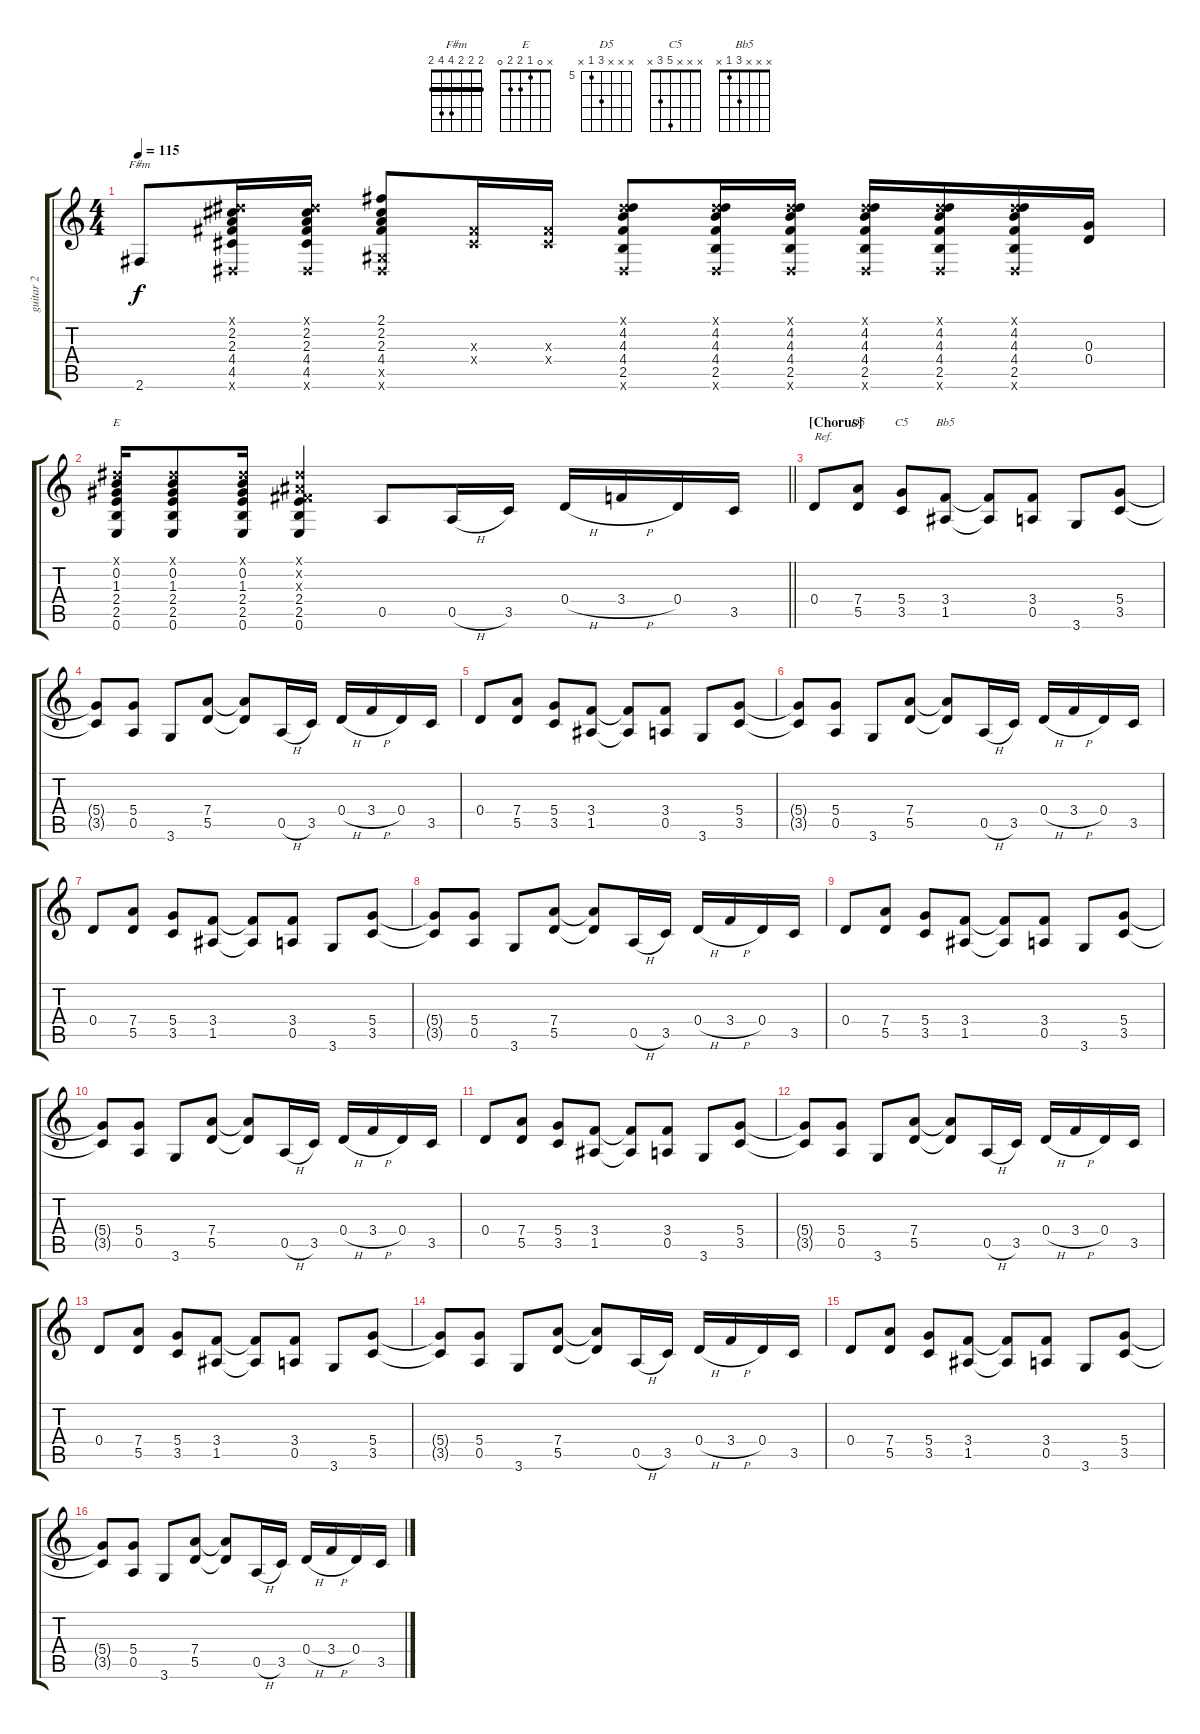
\track ("guitar 2" "guitar 2") {instrument overdrivenguitar}
\staff {score tabs}
\tuning (E4 B3 G3 D3 A2 E2) {hide}
\chord ("F#m" 2 2 2 4 4 2) {barre 2}
\chord ("E" x 0 1 2 2 0)
\chord ("D5" x x x 7 5 x) {firstfret 5}
\chord ("C5" x x x 5 3 x)
\chord ("Bb5" x x x 3 1 x)
\ts (4 4)
\tempo 115
\clef g2
\ks c
2.6.8{ch "F#m" dy f} (-1.1{x} 2.2 2.3 4.4 4.5 -1.6{x}).16 (-1.1{x} 2.2 2.3 4.4 4.5 -1.6{x}).16 (2.1 2.2 2.3 4.4 -1.5{x} -1.6{x}).8 (-1.3{x} -1.4{x}).16 (-1.3{x} -1.4{x}).16 (-1.1{x} 4.2 4.3 4.4 2.5 -1.6{x}).8 (-1.1{x} 4.2 4.3 4.4 2.5 -1.6{x}).16 (-1.1{x} 4.2 4.3 4.4 2.5 -1.6{x}).16 (-1.1{x} 4.2 4.3 4.4 2.5 -1.6{x}).16 (-1.1{x} 4.2 4.3 4.4 2.5 -1.6{x}).16 (-1.1{x} 4.2 4.3 4.4 2.5 -1.6{x}).16 (0.3 0.4).16 |
\barLineRight lightlight
(-1.1{x} 0.2 1.3 2.4 2.5 0.6).16{ch "E"} (-1.1{x} 0.2 1.3 2.4 2.5 0.6).8 (-1.1{x} 0.2 1.3 2.4 2.5 0.6).16 (-1.1{x} -1.2{x} -1.3{x} 2.4 2.5 0.6).4 0.5.8 0.5{h}.16 3.5.16 0.4{h}.16 3.4{h}.16 0.4.16 3.5.16 |
\section ("" "[Chorus]")
0.4.8{txt "Ref."} (7.4 5.5).8{ch "D5"} (5.4 3.5).8{ch "C5"} (3.4 1.5).8{ch "Bb5"} (3.4{t} 1.5{t}).8 (3.4 0.5).8 3.6.8 (5.4 3.5).8 |
(5.4{t} 3.5{t}).8 (5.4 0.5).8 3.6.8 (7.4 5.5).8 (7.4{t} 5.5{t}).8 0.5{h}.16 3.5.16 0.4{h}.16 3.4{h}.16 0.4.16 3.5.16 |
0.4.8 (7.4 5.5).8 (5.4 3.5).8 (3.4 1.5).8 (3.4{t} 1.5{t}).8 (3.4 0.5).8 3.6.8 (5.4 3.5).8 |
(5.4{t} 3.5{t}).8 (5.4 0.5).8 3.6.8 (7.4 5.5).8 (7.4{t} 5.5{t}).8 0.5{h}.16 3.5.16 0.4{h}.16 3.4{h}.16 0.4.16 3.5.16 |
0.4.8 (7.4 5.5).8 (5.4 3.5).8 (3.4 1.5).8 (3.4{t} 1.5{t}).8 (3.4 0.5).8 3.6.8 (5.4 3.5).8 |
(5.4{t} 3.5{t}).8 (5.4 0.5).8 3.6.8 (7.4 5.5).8 (7.4{t} 5.5{t}).8 0.5{h}.16 3.5.16 0.4{h}.16 3.4{h}.16 0.4.16 3.5.16 |
0.4.8 (7.4 5.5).8 (5.4 3.5).8 (3.4 1.5).8 (3.4{t} 1.5{t}).8 (3.4 0.5).8 3.6.8 (5.4 3.5).8 |
(5.4{t} 3.5{t}).8 (5.4 0.5).8 3.6.8 (7.4 5.5).8 (7.4{t} 5.5{t}).8 0.5{h}.16 3.5.16 0.4{h}.16 3.4{h}.16 0.4.16 3.5.16 |
0.4.8 (7.4 5.5).8 (5.4 3.5).8 (3.4 1.5).8 (3.4{t} 1.5{t}).8 (3.4 0.5).8 3.6.8 (5.4 3.5).8 |
(5.4{t} 3.5{t}).8 (5.4 0.5).8 3.6.8 (7.4 5.5).8 (7.4{t} 5.5{t}).8 0.5{h}.16 3.5.16 0.4{h}.16 3.4{h}.16 0.4.16 3.5.16 |
0.4.8 (7.4 5.5).8 (5.4 3.5).8 (3.4 1.5).8 (3.4{t} 1.5{t}).8 (3.4 0.5).8 3.6.8 (5.4 3.5).8 |
(5.4{t} 3.5{t}).8 (5.4 0.5).8 3.6.8 (7.4 5.5).8 (7.4{t} 5.5{t}).8 0.5{h}.16 3.5.16 0.4{h}.16 3.4{h}.16 0.4.16 3.5.16 |
0.4.8 (7.4 5.5).8 (5.4 3.5).8 (3.4 1.5).8 (3.4{t} 1.5{t}).8 (3.4 0.5).8 3.6.8 (5.4 3.5).8 |
(5.4{t} 3.5{t}).8 (5.4 0.5).8 3.6.8 (7.4 5.5).8 (7.4{t} 5.5{t}).8 0.5{h}.16 3.5.16 0.4{h}.16 3.4{h}.16 0.4.16 3.5.16
